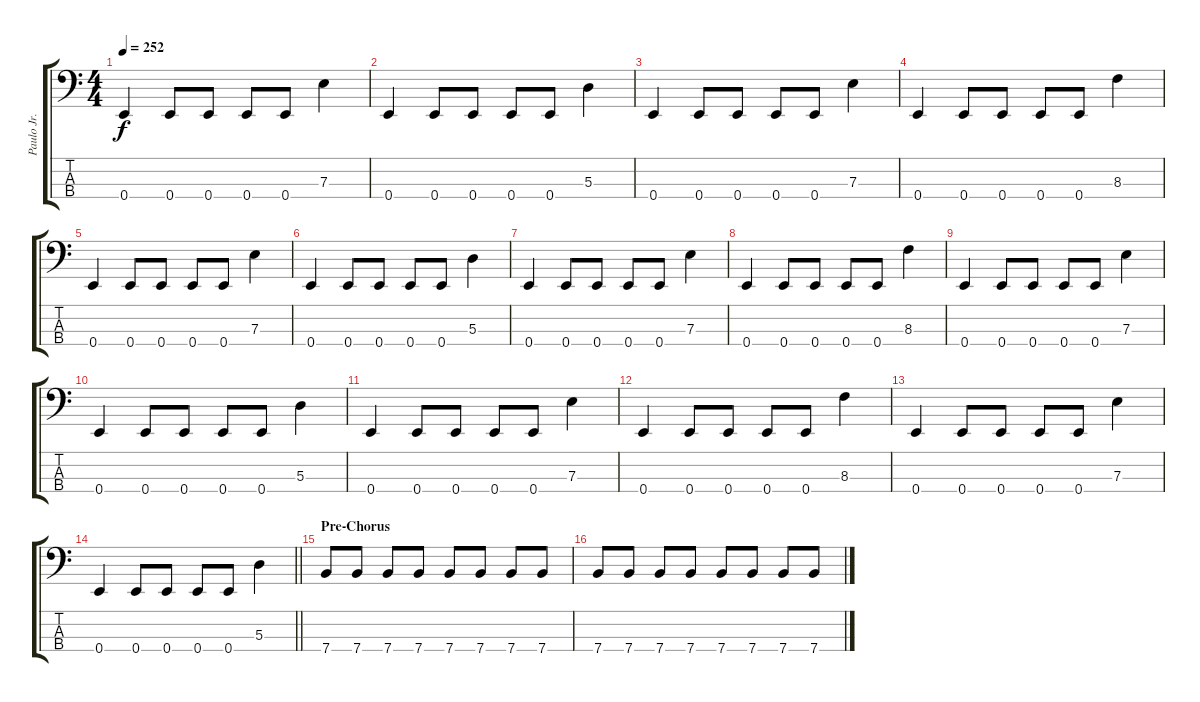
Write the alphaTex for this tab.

\track ("Paulo Jr." "Paulo Jr.") {instrument electricbasspick}
\staff {score tabs}
\tuning (G2 D2 A1 E1) {hide}
\ts (4 4)
\tempo 252
\clef f4
\ks c
0.4.4{dy f} 0.4.8 0.4.8 0.4.8 0.4.8 7.3.4 |
0.4.4 0.4.8 0.4.8 0.4.8 0.4.8 5.3.4 |
0.4.4 0.4.8 0.4.8 0.4.8 0.4.8 7.3.4 |
0.4.4 0.4.8 0.4.8 0.4.8 0.4.8 8.3.4 |
0.4.4 0.4.8 0.4.8 0.4.8 0.4.8 7.3.4 |
0.4.4 0.4.8 0.4.8 0.4.8 0.4.8 5.3.4 |
0.4.4 0.4.8 0.4.8 0.4.8 0.4.8 7.3.4 |
0.4.4 0.4.8 0.4.8 0.4.8 0.4.8 8.3.4 |
0.4.4 0.4.8 0.4.8 0.4.8 0.4.8 7.3.4 |
0.4.4 0.4.8 0.4.8 0.4.8 0.4.8 5.3.4 |
0.4.4 0.4.8 0.4.8 0.4.8 0.4.8 7.3.4 |
0.4.4 0.4.8 0.4.8 0.4.8 0.4.8 8.3.4 |
0.4.4 0.4.8 0.4.8 0.4.8 0.4.8 7.3.4 |
\barLineRight lightlight
0.4.4 0.4.8 0.4.8 0.4.8 0.4.8 5.3.4 |
\section ("" "Pre-Chorus")
7.4.8 7.4.8 7.4.8 7.4.8 7.4.8 7.4.8 7.4.8 7.4.8 |
7.4.8 7.4.8 7.4.8 7.4.8 7.4.8 7.4.8 7.4.8 7.4.8
